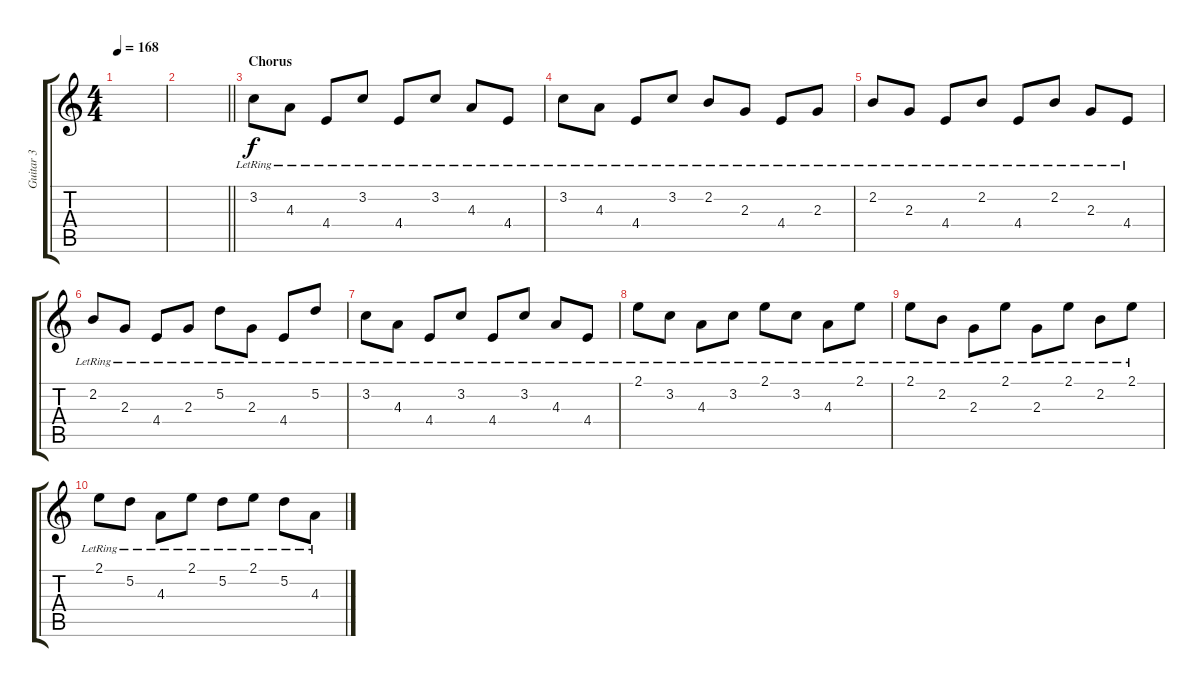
\track ("Guitar 3" "Guitar 3") {instrument distortionguitar}
\staff {score tabs}
\tuning (D4 A3 F3 C3 G2 D2) {hide}
\ts (4 4)
\tempo 168
\clef g2
\ks c
|
\barLineRight lightlight
|
\section ("" "Chorus")
3.2{lr}.8 4.3{lr}.8 4.4{lr}.8 3.2{lr}.8 4.4{lr}.8 3.2{lr}.8 4.3{lr}.8 4.4{lr}.8 |
3.2{lr}.8 4.3{lr}.8 4.4{lr}.8 3.2{lr}.8 2.2{lr}.8 2.3{lr}.8 4.4{lr}.8 2.3{lr}.8 |
2.2{lr}.8 2.3{lr}.8 4.4{lr}.8 2.2{lr}.8 4.4{lr}.8 2.2{lr}.8 2.3{lr}.8 4.4{lr}.8 |
2.2{lr}.8 2.3{lr}.8 4.4{lr}.8 2.3{lr}.8 5.2{lr}.8 2.3{lr}.8 4.4{lr}.8 5.2{lr}.8 |
3.2{lr}.8 4.3{lr}.8 4.4{lr}.8 3.2{lr}.8 4.4{lr}.8 3.2{lr}.8 4.3{lr}.8 4.4{lr}.8 |
2.1{lr}.8 3.2{lr}.8 4.3{lr}.8 3.2{lr}.8 2.1{lr}.8 3.2{lr}.8 4.3{lr}.8 2.1{lr}.8 |
2.1{lr}.8 2.2{lr}.8 2.3{lr}.8 2.1{lr}.8 2.3{lr}.8 2.1{lr}.8 2.2{lr}.8 2.1{lr}.8 |
2.1{lr}.8 5.2{lr}.8 4.3{lr}.8 2.1{lr}.8 5.2{lr}.8 2.1{lr}.8 5.2{lr}.8 4.3{lr}.8
